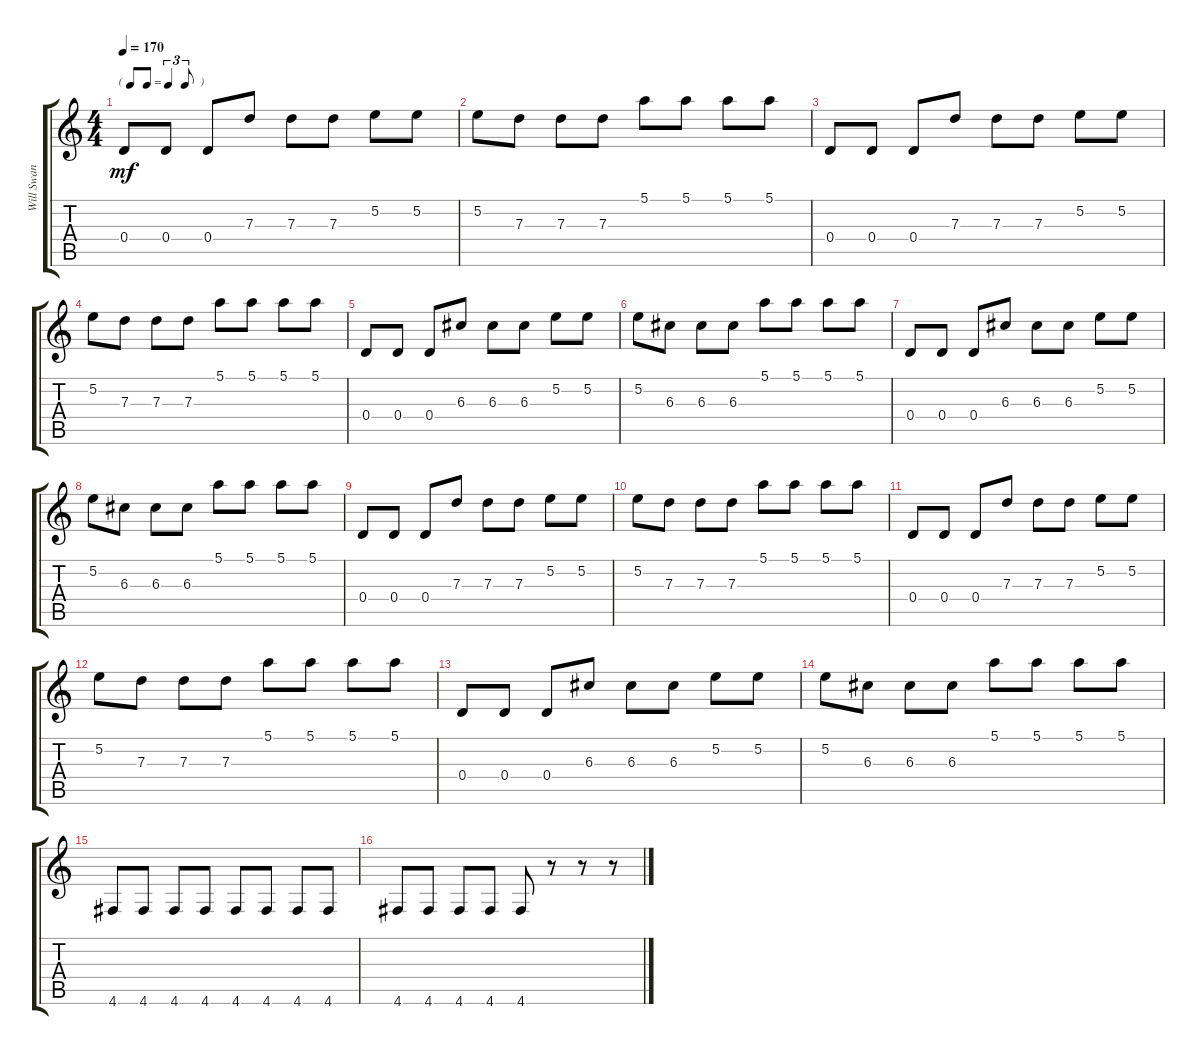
\track ("Will Swan" "Will Swan") {instrument overdrivenguitar}
\staff {score tabs}
\tuning (E4 B3 G3 D3 A2 D2) {hide}
\ts (4 4)
\tf triplet8th
\tempo 170
\clef g2
\ks c
0.4.8{dy mf} 0.4.8 0.4.8 7.3.8 7.3.8 7.3.8 5.2.8 5.2.8 |
5.2.8 7.3.8 7.3.8 7.3.8 5.1.8 5.1.8 5.1.8 5.1.8 |
0.4.8 0.4.8 0.4.8 7.3.8 7.3.8 7.3.8 5.2.8 5.2.8 |
5.2.8 7.3.8 7.3.8 7.3.8 5.1.8 5.1.8 5.1.8 5.1.8 |
0.4.8 0.4.8 0.4.8 6.3.8 6.3.8 6.3.8 5.2.8 5.2.8 |
5.2.8 6.3.8 6.3.8 6.3.8 5.1.8 5.1.8 5.1.8 5.1.8 |
0.4.8 0.4.8 0.4.8 6.3.8 6.3.8 6.3.8 5.2.8 5.2.8 |
5.2.8 6.3.8 6.3.8 6.3.8 5.1.8 5.1.8 5.1.8 5.1.8 |
0.4.8 0.4.8 0.4.8 7.3.8 7.3.8 7.3.8 5.2.8 5.2.8 |
5.2.8 7.3.8 7.3.8 7.3.8 5.1.8 5.1.8 5.1.8 5.1.8 |
0.4.8 0.4.8 0.4.8 7.3.8 7.3.8 7.3.8 5.2.8 5.2.8 |
5.2.8 7.3.8 7.3.8 7.3.8 5.1.8 5.1.8 5.1.8 5.1.8 |
0.4.8 0.4.8 0.4.8 6.3.8 6.3.8 6.3.8 5.2.8 5.2.8 |
5.2.8 6.3.8 6.3.8 6.3.8 5.1.8 5.1.8 5.1.8 5.1.8 |
4.6.8 4.6.8 4.6.8 4.6.8 4.6.8 4.6.8 4.6.8 4.6.8 |
4.6.8 4.6.8 4.6.8 4.6.8 4.6.8 r.8 r.8 r.8
